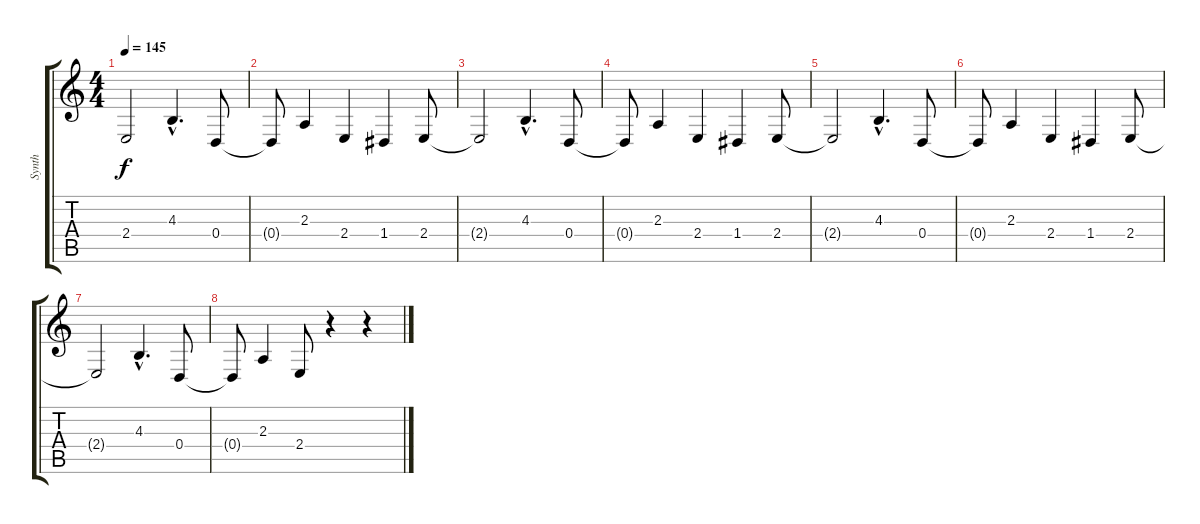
\track ("Synth" "Synth") {instrument pad4choir}
\staff {score tabs}
\tuning (E4 B3 G3 D3 A2 E2) {hide}
\ts (4 4)
\tempo 145
\clef g2
\ks c
2.4.2{dy f} 4.3{hac}.4{d} 0.4.8 |
0.4{t}.8 2.3.4 2.4.4 1.4.4 2.4.8 |
2.4{t}.2 4.3{hac}.4{d} 0.4.8 |
0.4{t}.8 2.3.4 2.4.4 1.4.4 2.4.8 |
2.4{t}.2 4.3{hac}.4{d} 0.4.8 |
0.4{t}.8 2.3.4 2.4.4 1.4.4 2.4.8 |
2.4{t}.2 4.3{hac}.4{d} 0.4.8 |
0.4{t}.8 2.3.4 2.4.8 r.4 r.4
